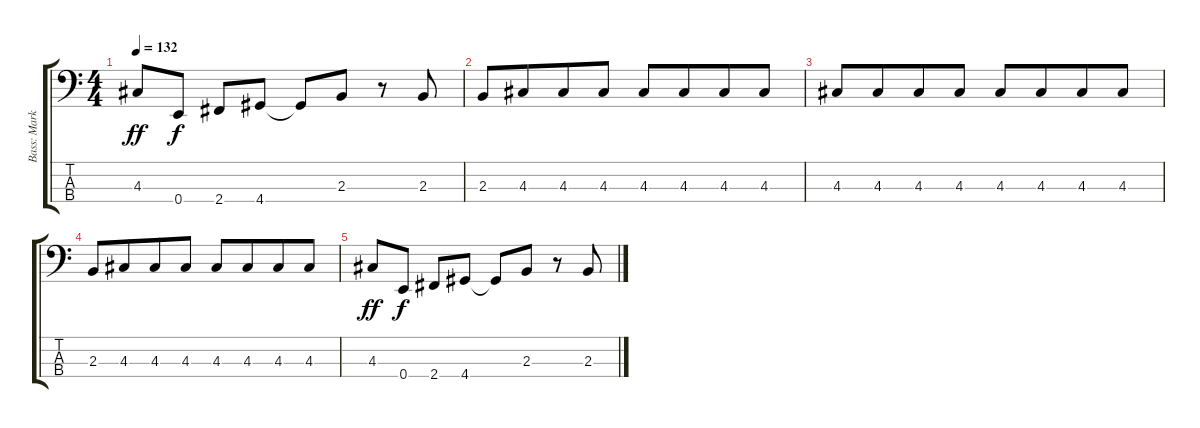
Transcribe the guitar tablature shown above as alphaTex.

\track ("Bass: Mark" "Bass: Mark") {instrument electricbassfinger}
\staff {score tabs}
\tuning (G2 D2 A1 E1) {hide}
\ts (4 4)
\tempo 132
\clef f4
\ks c
4.3.8{dy ff} 0.4.8{dy f} 2.4.8 4.4.8 4.4{t}.8 2.3.8 r.8 2.3.8 |
2.3.8 4.3.8{beam merge} 4.3.8 4.3.8 4.3.8 4.3.8{beam merge} 4.3.8 4.3.8 |
4.3.8 4.3.8{beam merge} 4.3.8 4.3.8 4.3.8 4.3.8{beam merge} 4.3.8 4.3.8 |
2.3.8 4.3.8{beam merge} 4.3.8 4.3.8 4.3.8 4.3.8{beam merge} 4.3.8 4.3.8 |
4.3.8{dy ff} 0.4.8{dy f} 2.4.8 4.4.8 4.4{t}.8 2.3.8 r.8 2.3.8
